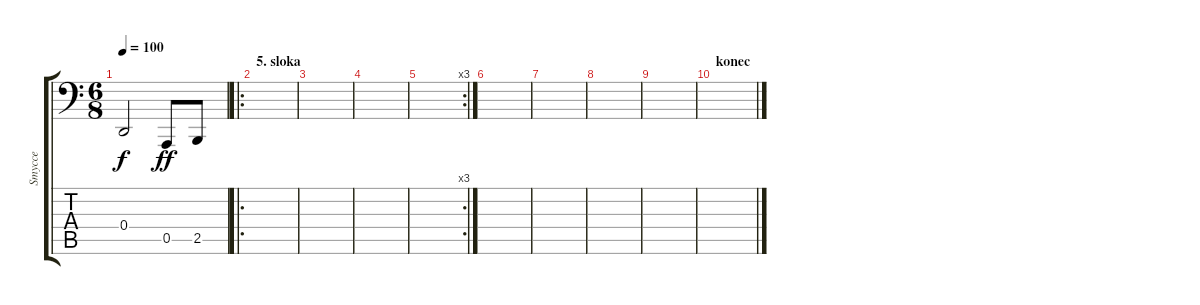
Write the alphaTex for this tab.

\track ("Smycce" "Smycce") {instrument violin}
\staff {score tabs}
\tuning (E3 B2 G2 D2 A1 E1) {hide}
\ts (6 8)
\tempo 100
\clef f4
\ks c
0.4{t}.2{dy f} 0.5.8{dy ff} 2.5.8 |
\ro
\section ("" "5. sloka")
|
|
|
\rc 3
|
|
|
|
|
\section ("" "konec")
